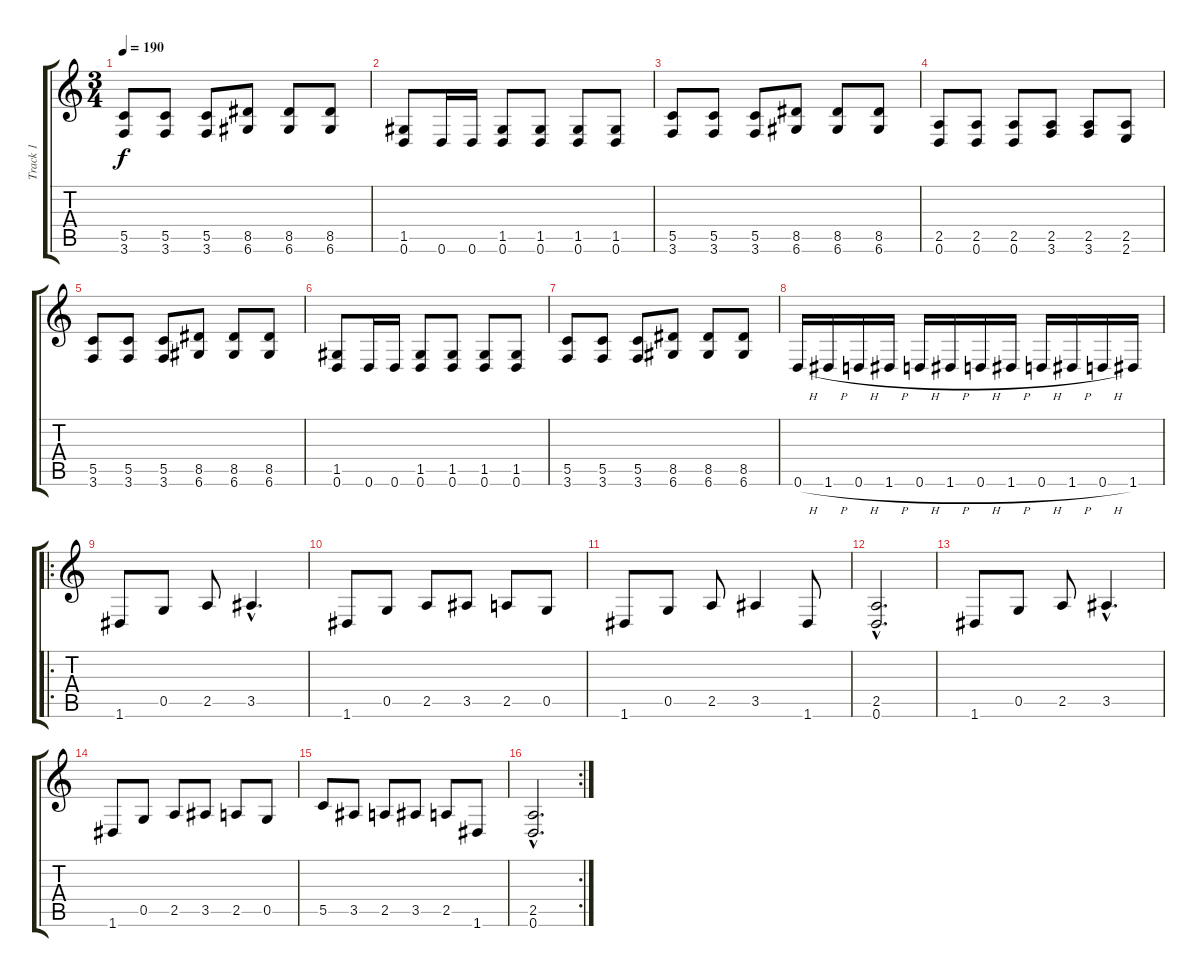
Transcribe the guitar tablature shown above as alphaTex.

\track ("Track 1" "Track 1") {instrument distortionguitar}
\staff {score tabs}
\tuning (D4 A3 F3 C3 G2 D2) {hide}
\ts (3 4)
\tempo 190
\clef g2
\ks c
(5.5 3.6).8{dy f} (5.5 3.6).8 (5.5 3.6).8 (8.5 6.6).8 (8.5 6.6).8 (8.5 6.6).8 |
(1.5 0.6).8 0.6.16 0.6.16 (1.5 0.6).8 (1.5 0.6).8 (1.5 0.6).8 (1.5 0.6).8 |
(5.5 3.6).8 (5.5 3.6).8 (5.5 3.6).8 (8.5 6.6).8 (8.5 6.6).8 (8.5 6.6).8 |
(2.5 0.6).8 (2.5 0.6).8 (2.5 0.6).8 (2.5 3.6).8 (2.5 3.6).8 (2.5 2.6).8 |
(5.5 3.6).8 (5.5 3.6).8 (5.5 3.6).8 (8.5 6.6).8 (8.5 6.6).8 (8.5 6.6).8 |
(1.5 0.6).8 0.6.16 0.6.16 (1.5 0.6).8 (1.5 0.6).8 (1.5 0.6).8 (1.5 0.6).8 |
(5.5 3.6).8 (5.5 3.6).8 (5.5 3.6).8 (8.5 6.6).8 (8.5 6.6).8 (8.5 6.6).8 |
0.6{h}.16 1.6{h}.16 0.6{h}.16 1.6{h}.16 0.6{h}.16 1.6{h}.16 0.6{h}.16 1.6{h}.16 0.6{h}.16 1.6{h}.16 0.6{h}.16 1.6.16 |
\ro
1.6.8 0.5.8 2.5.8 3.5{hac}.4{d} |
1.6.8 0.5.8 2.5.8 3.5.8 2.5.8 0.5.8 |
1.6.8 0.5.8 2.5.8 3.5.4 1.6.8 |
(2.5{hac} 0.6{hac}).2{d} |
1.6.8 0.5.8 2.5.8 3.5{hac}.4{d} |
1.6.8 0.5.8 2.5.8 3.5.8 2.5.8 0.5.8 |
5.5.8 3.5.8 2.5.8 3.5.8 2.5.8 1.6.8 |
\rc 2
(2.5{hac} 0.6{hac}).2{d}
